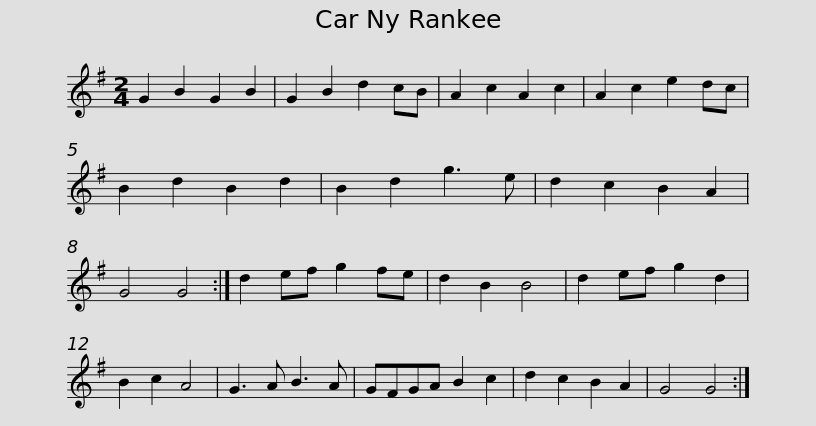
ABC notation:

X:1
L:1/8
M:2/4
I:linebreak $
K:G
V:1 treble
V:1
 G2 B2 G2 B2 | G2 B2 d2 cB | A2 c2 A2 c2 | A2 c2 e2 dc | B2 d2 B2 d2 | %5
 B2 d2 g3 e | d2 c2 B2 A2 | G4 G4 :| d2 ef g2 fe |$ d2 B2 B4 | %10
 d2 ef g2 d2 | B2 c2 A4 | G3 A B3 A | GFGA B2 c2 | d2 c2 B2 A2 | %15
 G4 G4 :| %16
